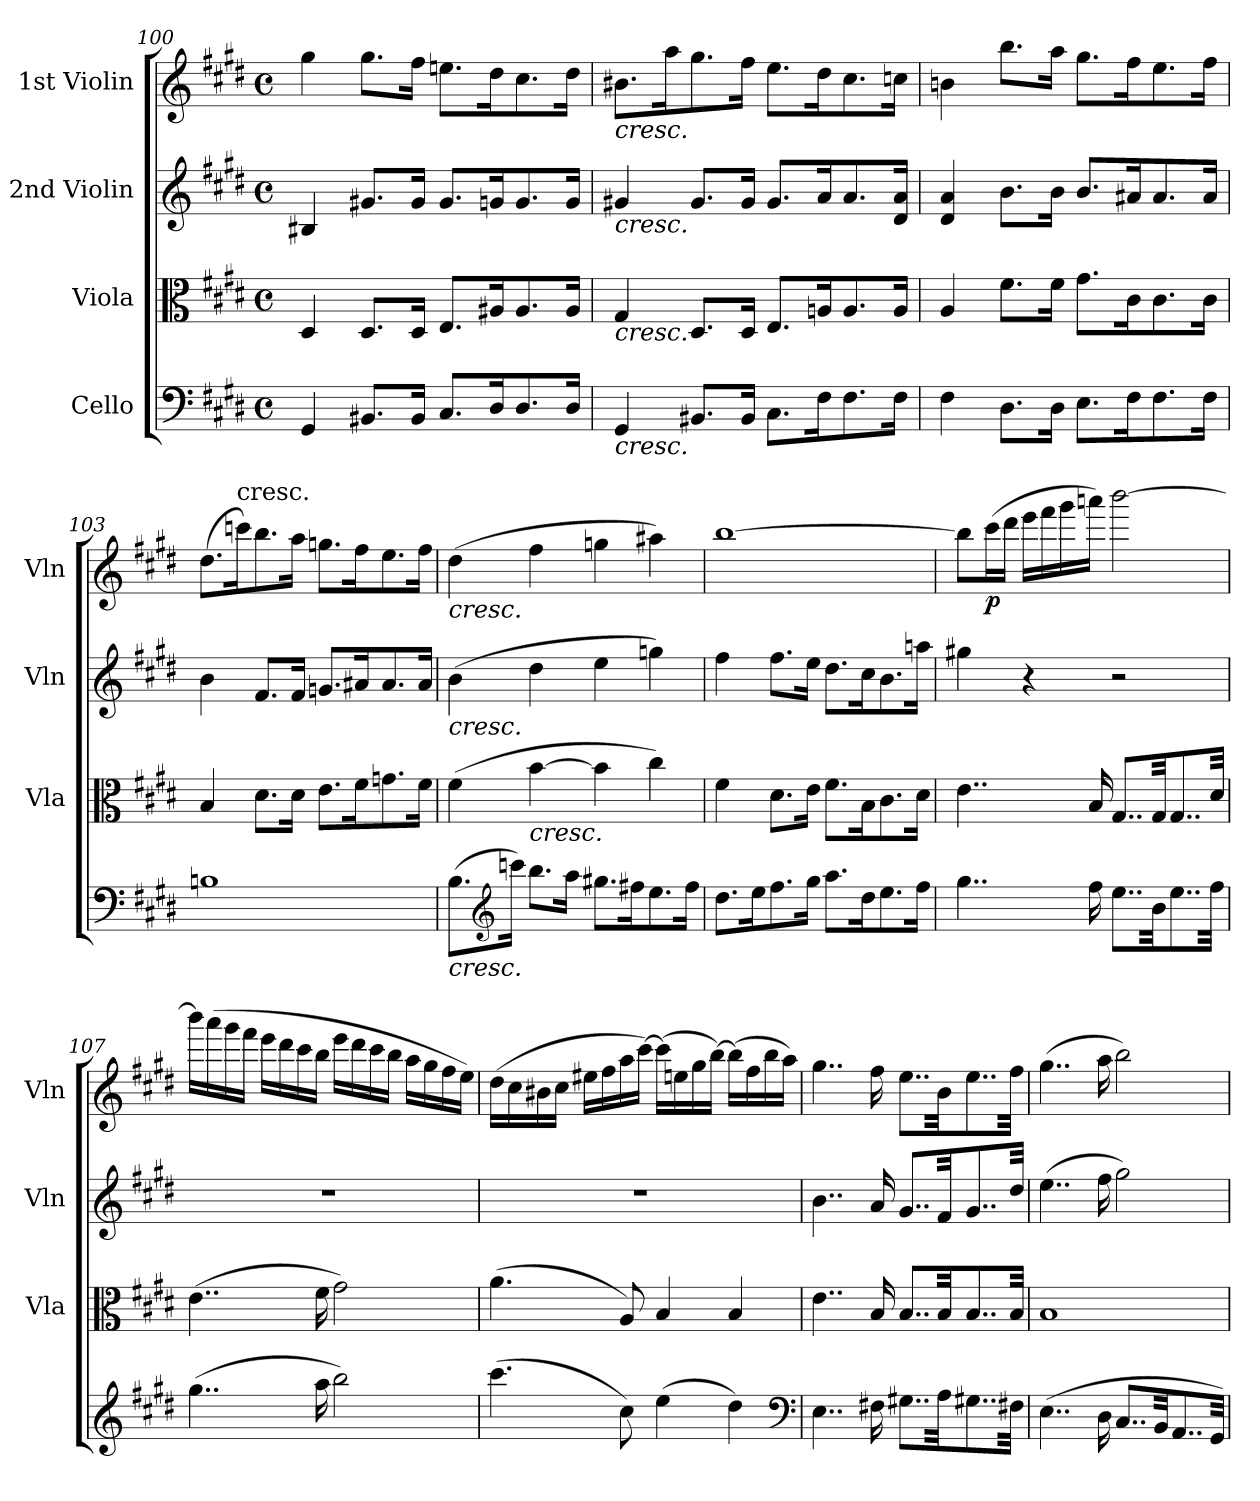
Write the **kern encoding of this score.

**kern	**kern	**kern	**kern	**dynam
*part4	*part3	*part2	*part1	*part1
*staff4	*staff3	*staff2	*staff1	*staff1
*I"Cello	*I"Viola	*I"2nd Violin	*I"1st Violin	*
*	*I'Vla	*I'Vln	*I'Vln	*
*clefF4	*clefC3	*clefG2	*clefG2	*
*k[f#c#g#d#]	*k[f#c#g#d#]	*k[f#c#g#d#]	*k[f#c#g#d#]	*
*E:	*E:	*E:	*E:	*
*M4/4	*M4/4	*M4/4	*M4/4	*
*met(c)	*met(c)	*met(c)	*met(c)	*
=100	=100	=100	=100	=100
4GG#	4D#	4B#X	4gg#	.
8.BB#XL	8.D#L	8.g#XL	8.gg#L	.
16BB#Jk	16D#Jk	16g#Jk	16ff#Jk	.
8.C#L	8.EL	8.g#L	8.eenL	.
16D#K	16A#XK	16gnK	16dd#K	.
8.D#	8.A#	8.g	8.cc#	.
16D#Jk	16A#Jk	16gJk	16dd#Jk	.
=101	=101	=101	=101	=101
!	!	!	!LO:TX:b:i:t=cresc.	!
!	!	!LO:TX:b:i:t=cresc.	!	!
!	!LO:TX:b:i:t=cresc.	!	!	!
!LO:TX:b:i:t=cresc.	!	!	!	!
4GG#	4G#	4g#X	8.b#XL	.
.	.	.	16aaK	.
8.BB#XL	8.D#L	8.g#L	8.gg#	.
16BB#Jk	16D#Jk	16g#Jk	16ff#Jk	.
8.C#L	8.EL	8.g#L	8.eeL	.
16F#K	16AnK	16aK	16dd#K	.
8.F#	8.A	8.a	8.cc#	.
16F#Jk	16AJk	16d# 16aJk	16ccnJk	.
=102	=102	=102	=102	=102
4F#	4A	4d# 4a	4bn	.
8.D#L	8.f#L	8.bL	8.bbL	.
16D#Jk	16f#Jk	16bJk	16aaJk	.
8.EL	8.g#L	8.bL	8.gg#L	.
16F#K	16c#K	16a#XK	16ff#K	.
8.F#	8.c#	8.a#	8.ee	.
16F#Jk	16c#Jk	16a#Jk	16ff#Jk	.
=103	=103	=103	=103	=103
1Bn	4B	4b	(8.dd#L	.
!	!	!	!LO:TX:t=cresc.	!
.	.	.	16cccnK)	.
.	8.d#L	8.f#L	8.bb	.
.	16d#Jk	16f#Jk	16aaJk	.
.	8.eL	8.gnL	8.ggnL	.
.	16f#K	16a#XK	16ff#K	.
.	8.gn	8.a#	8.ee	.
.	16f#Jk	16a#Jk	16ff#Jk	.
=104	=104	=104	=104	=104
!	!	!	!LO:TX:b:i:t=cresc.	!
!	!	!LO:TX:b:i:t=cresc.	!	!
!LO:TX:b:i:t=cresc.	!	!	!	!
(8.BL	(4f#	(4b	(4dd#	.
*clefG2	*	*	*	*
16cccnJk)	.	.	.	.
!	!LO:TX:b:i:t=cresc.	!	!	!
8.bbL	[4b	4dd#	4ff#	.
16aaJk	.	.	.	.
8.gg#XL	4b]	4ee	4ggn	.
16ff#XK	.	.	.	.
8.ee	4cc#)	4ggn)	4aa#X)	.
16ff#Jk	.	.	.	.
=105	=105	=105	=105	=105
8.dd#L	4f#	4ff#	[1bb	.
16eeK	.	.	.	.
8.ff#	8.d#L	8.ff#L	.	.
16gg#Jk	16eJk	16eeJk	.	.
8.aaL	8.f#L	8.dd#L	.	.
16dd#K	16BK	16cc#K	.	.
8.ee	8.c#	8.b	.	.
16ff#Jk	16d#Jk	16aanJk	.	.
=106	=106	=106	=106	=106
4..gg#	4..e	4gg#X	8bbL]	.
.	.	.	(16ccc#L	p
.	.	.	16ddd#JJ	.
.	.	4r	16eeeLL	.
.	.	.	16fff#	.
.	.	.	16ggg#	.
16ff#	16B	.	16aaanJJ)	.
8..eeL	8..G#L	2r	[2bbb	.
32bKK	32G#KK	.	.	.
8..ee	8..G#	.	.	.
32ff#Jkk	32d#Jkk	.	.	.
=107	=107	=107	=107	=107
(4..gg#	(4..e	1r	16bbbLL]	.
.	.	.	(16aaa	.
.	.	.	16ggg#	.
.	.	.	16fff#JJ	.
.	.	.	16eeeLL	.
.	.	.	16ddd#	.
.	.	.	16ccc#	.
16aa	16f#	.	16bbJJ	.
2bb)	2g#)	.	16eeeLL	.
.	.	.	16ddd#	.
.	.	.	16ccc#	.
.	.	.	16bbJJ	.
.	.	.	16aaLL	.
.	.	.	16gg#	.
.	.	.	16ff#	.
.	.	.	16eeJJ)	.
=108	=108	=108	=108	=108
(4.ccc#	(4.a	1r	(16dd#LL	.
.	.	.	16cc#	.
.	.	.	16b#X	.
.	.	.	16cc#JJ	.
.	.	.	16ee#XLL	.
.	.	.	16ff#	.
8cc#)	8A)	.	16aa	.
.	.	.	[16ccc#JJ)	.
(4ee	4B	.	(16ccc#LL]	.
.	.	.	16een	.
.	.	.	16gg#	.
.	.	.	[16bbJJ)	.
4dd#)	4B	.	(16bbLL]	.
.	.	.	16ff#	.
.	.	.	16bb	.
.	.	.	16aaJJ)	.
*clefF4	*	*	*	*
=109	=109	=109	=109	=109
4..E	4..e	4..b	4..gg#	.
16F#X	16B	16a	16ff#	.
8..G#XL	8..BL	8..g#L	8..eeL	.
32AKK	32BKK	32f#KK	32bKK	.
8..G#X	8..B	8..g#	8..ee	.
32F#XJkk	32BJkk	32dd#Jkk	32ff#Jkk	.
=110	=110	=110	=110	=110
(4..E	1B	(4..ee	(4..gg#	.
16D#	.	16ff#	16aa	.
8..C#L	.	2gg#)	2bb)	.
32BBKK	.	.	.	.
8..AA	.	.	.	.
32GG#Jkk)	.	.	.	.
=	=	=	=	=
*-	*-	*-	*-	*-
